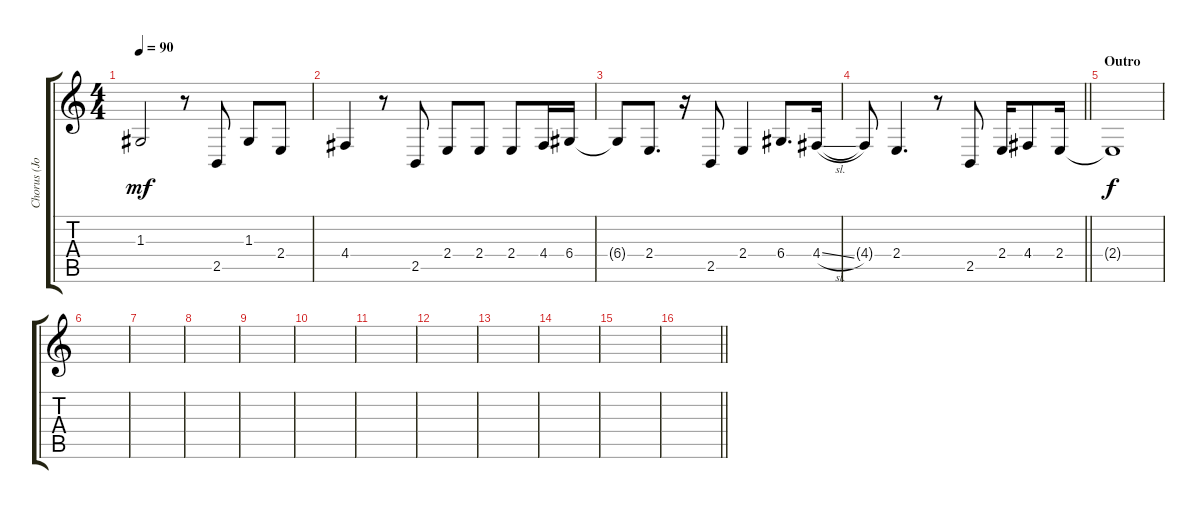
\track ("Chorus (Jonah Matranga)" "Chorus (Jo") {instrument clarinet}
\staff {score tabs}
\tuning (E4 B3 G3 D3 A2 E2) {hide}
\ts (4 4)
\tempo 90
\clef g2
\ks c
1.3{t}.2{dy mf} r.8 2.5.8 1.3.8 2.4.8 |
4.4.4 r.8 2.5.8 2.4.8 2.4.8 2.4.8 4.4.16 6.4.16 |
6.4{t}.8 2.4.8{d} r.16 2.5.8 2.4.4 6.4.8{d} 4.4{sl}.16 |
\barLineRight lightlight
4.4{t}.8 2.4.4{d} r.8 2.5.8 2.4.16 4.4.8 2.4.16 |
\section ("" "Outro")
2.4{t}.1{dy f volume 0} |
|
|
|
|
|
|
|
|
|
|
\barLineRight lightlight
